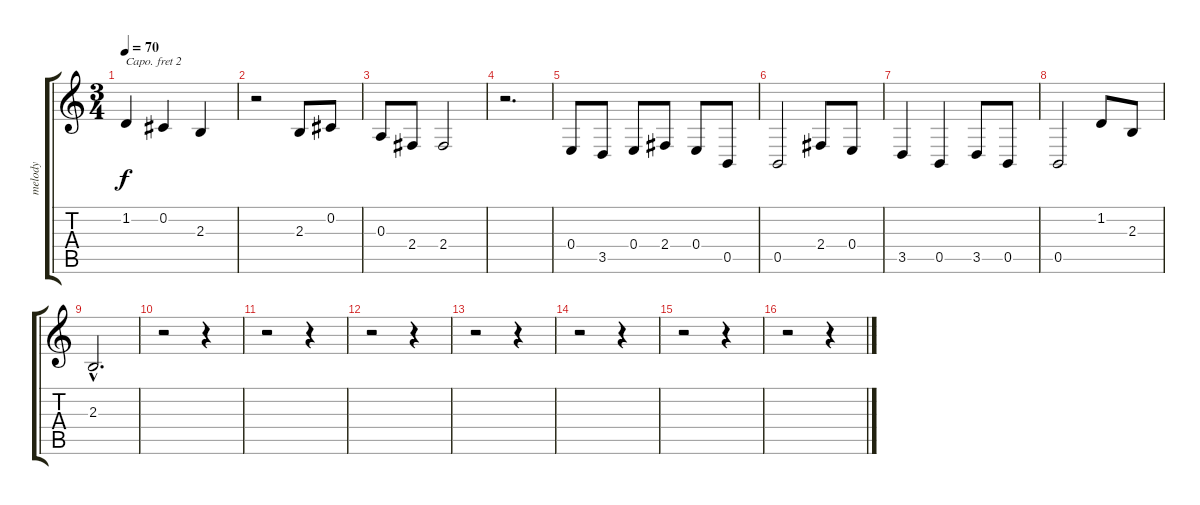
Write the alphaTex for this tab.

\track ("melody" "melody") {instrument cello}
\staff {score tabs}
\capo 2
\tuning (E4 B3 G3 D3 A2 E2) {hide}
\ts (3 4)
\tempo 70
\clef g2
\ks c
1.2.4{dy f} 0.2.4 2.3.4 |
r.2 2.3.8 0.2.8 |
0.3.8 2.4.8 2.4.2 |
r.2{d} |
0.4.8 3.5.8 0.4.8 2.4.8 0.4.8 0.5.8 |
0.5.2 2.4.8 0.4.8 |
3.5.4 0.5.4 3.5.8 0.5.8 |
0.5.2 1.2.8 2.3.8 |
2.3{hac}.2{d} |
r.2 r.4 |
r.2 r.4 |
r.2 r.4 |
r.2 r.4 |
r.2 r.4 |
r.2 r.4 |
r.2 r.4
